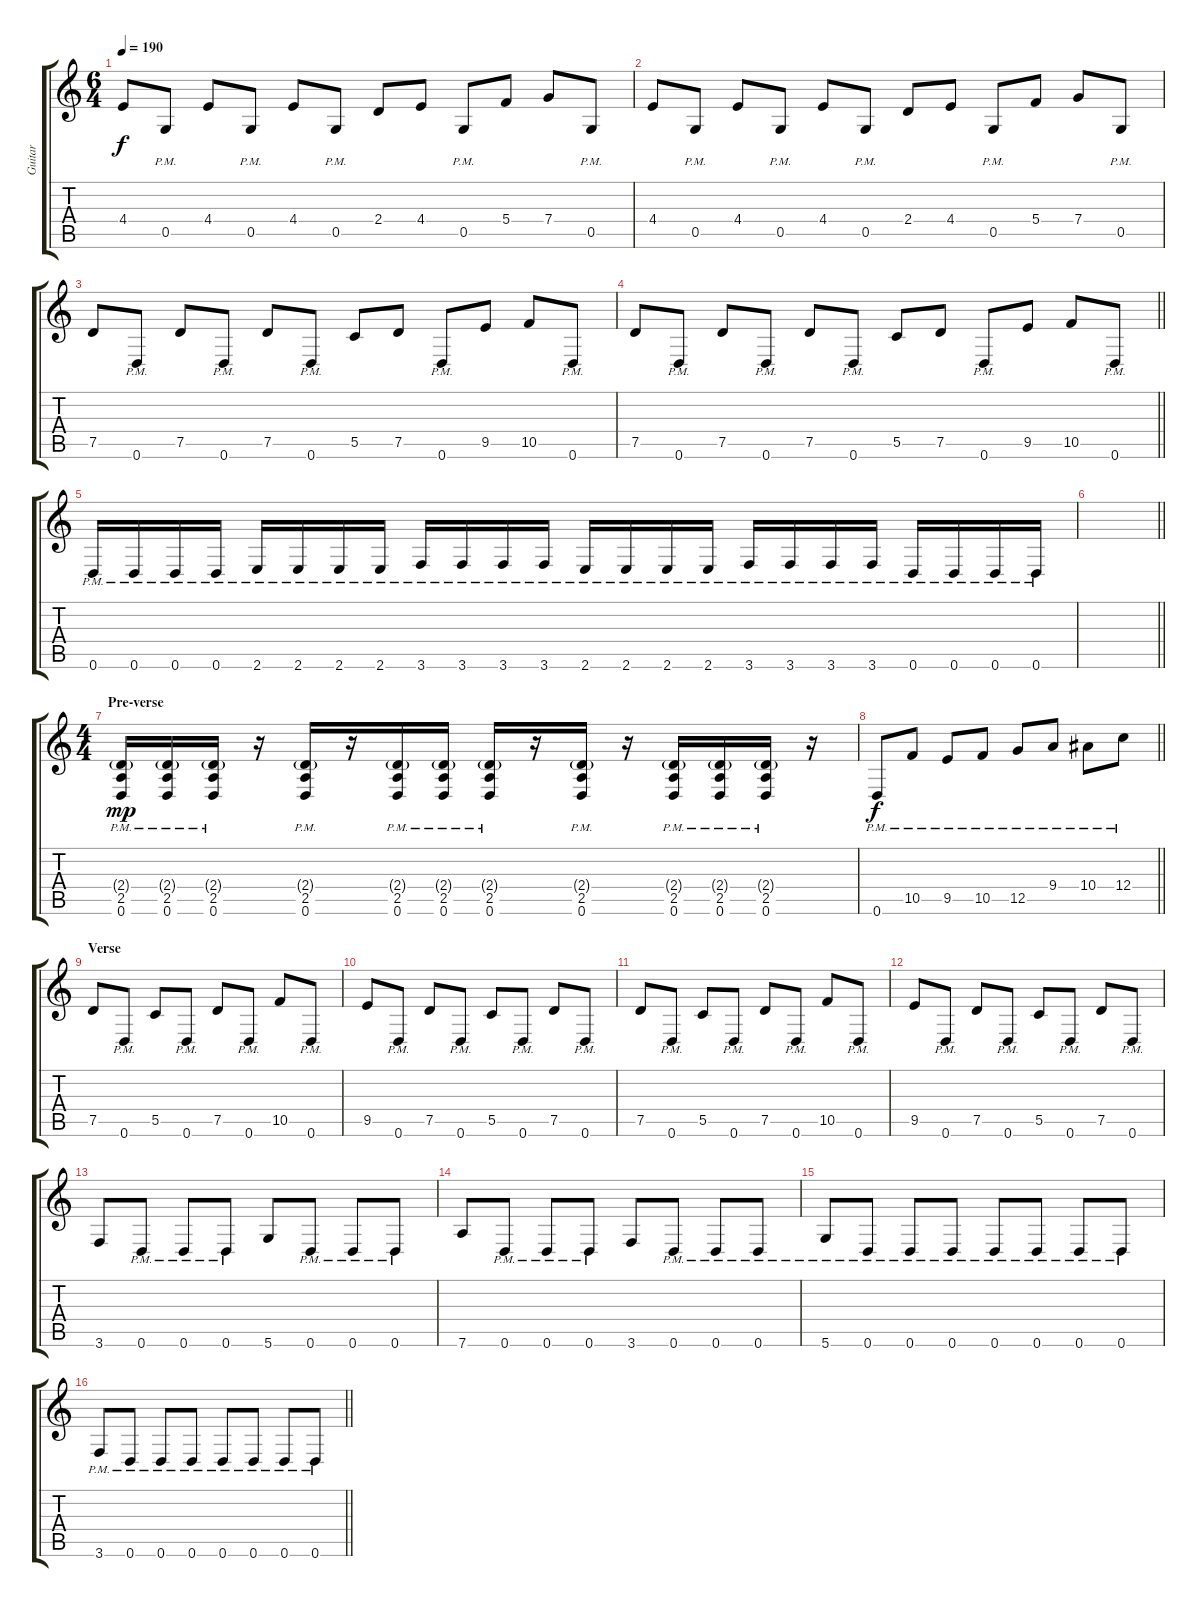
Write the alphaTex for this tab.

\track ("Guitar" "Guitar") {instrument distortionguitar}
\staff {score tabs}
\tuning (D4 A3 F3 C3 G2 D2) {hide}
\ts (6 4)
\tempo 190
\clef g2
\ks c
4.4.8{dy f} 0.5{pm}.8 4.4.8 0.5{pm}.8 4.4.8 0.5{pm}.8 2.4.8 4.4.8 0.5{pm}.8 5.4.8 7.4.8 0.5{pm}.8 |
4.4.8 0.5{pm}.8 4.4.8 0.5{pm}.8 4.4.8 0.5{pm}.8 2.4.8 4.4.8 0.5{pm}.8 5.4.8 7.4.8 0.5{pm}.8 |
7.5.8 0.6{pm}.8 7.5.8 0.6{pm}.8 7.5.8 0.6{pm}.8 5.5.8 7.5.8 0.6{pm}.8 9.5.8 10.5.8 0.6{pm}.8 |
\barLineRight lightlight
7.5.8 0.6{pm}.8 7.5.8 0.6{pm}.8 7.5.8 0.6{pm}.8 5.5.8 7.5.8 0.6{pm}.8 9.5.8 10.5.8 0.6{pm}.8 |
0.6{pm}.16 0.6{pm}.16 0.6{pm}.16 0.6{pm}.16 2.6{pm}.16 2.6{pm}.16 2.6{pm}.16 2.6{pm}.16 3.6{pm}.16 3.6{pm}.16 3.6{pm}.16 3.6{pm}.16 2.6{pm}.16 2.6{pm}.16 2.6{pm}.16 2.6{pm}.16 3.6{pm}.16 3.6{pm}.16 3.6{pm}.16 3.6{pm}.16 0.6{pm}.16 0.6{pm}.16 0.6{pm}.16 0.6{pm}.16 |
\barLineRight lightlight
|
\ts (4 4)
\section ("" "Pre-verse")
(2.4{g pm} 2.5{pm} 0.6{pm}).16{dy mp volume 14 balance 16} (2.4{g pm} 2.5{pm} 0.6{pm}).16 (2.4{g pm} 2.5{pm} 0.6{pm}).16 r.16 (2.4{g pm} 2.5{pm} 0.6{pm}).16 r.16 (2.4{g pm} 2.5{pm} 0.6{pm}).16 (2.4{g pm} 2.5{pm} 0.6{pm}).16 (2.4{g pm} 2.5{pm} 0.6{pm}).16 r.16 (2.4{g pm} 2.5{pm} 0.6{pm}).16 r.16 (2.4{g pm} 2.5{pm} 0.6{pm}).16 (2.4{g pm} 2.5{pm} 0.6{pm}).16 (2.4{g pm} 2.5{pm} 0.6{pm}).16 r.16 |
\barLineRight lightlight
0.6{pm}.8{dy f} 10.5{pm}.8 9.5{pm}.8 10.5{pm}.8 12.5{pm}.8 9.4{pm}.8 10.4{pm}.8 12.4{pm}.8 |
\section ("" "Verse")
7.5.8 0.6{pm}.8 5.5.8 0.6{pm}.8 7.5.8 0.6{pm}.8 10.5.8 0.6{pm}.8 |
9.5.8 0.6{pm}.8 7.5.8 0.6{pm}.8 5.5.8 0.6{pm}.8 7.5.8 0.6{pm}.8 |
7.5.8 0.6{pm}.8 5.5.8 0.6{pm}.8 7.5.8 0.6{pm}.8 10.5.8 0.6{pm}.8 |
9.5.8 0.6{pm}.8 7.5.8 0.6{pm}.8 5.5.8 0.6{pm}.8 7.5.8 0.6{pm}.8 |
3.6.8 0.6{pm}.8 0.6{pm}.8 0.6{pm}.8 5.6.8 0.6{pm}.8 0.6{pm}.8 0.6{pm}.8 |
7.6.8 0.6{pm}.8 0.6{pm}.8 0.6{pm}.8 3.6.8 0.6{pm}.8 0.6{pm}.8 0.6{pm}.8 |
5.6{pm}.8 0.6{pm}.8 0.6{pm}.8 0.6{pm}.8 0.6{pm}.8 0.6{pm}.8 0.6{pm}.8 0.6{pm}.8 |
\barLineRight lightlight
3.6{pm}.8 0.6{pm}.8 0.6{pm}.8 0.6{pm}.8 0.6{pm}.8 0.6{pm}.8 0.6{pm}.8 0.6{pm}.8
